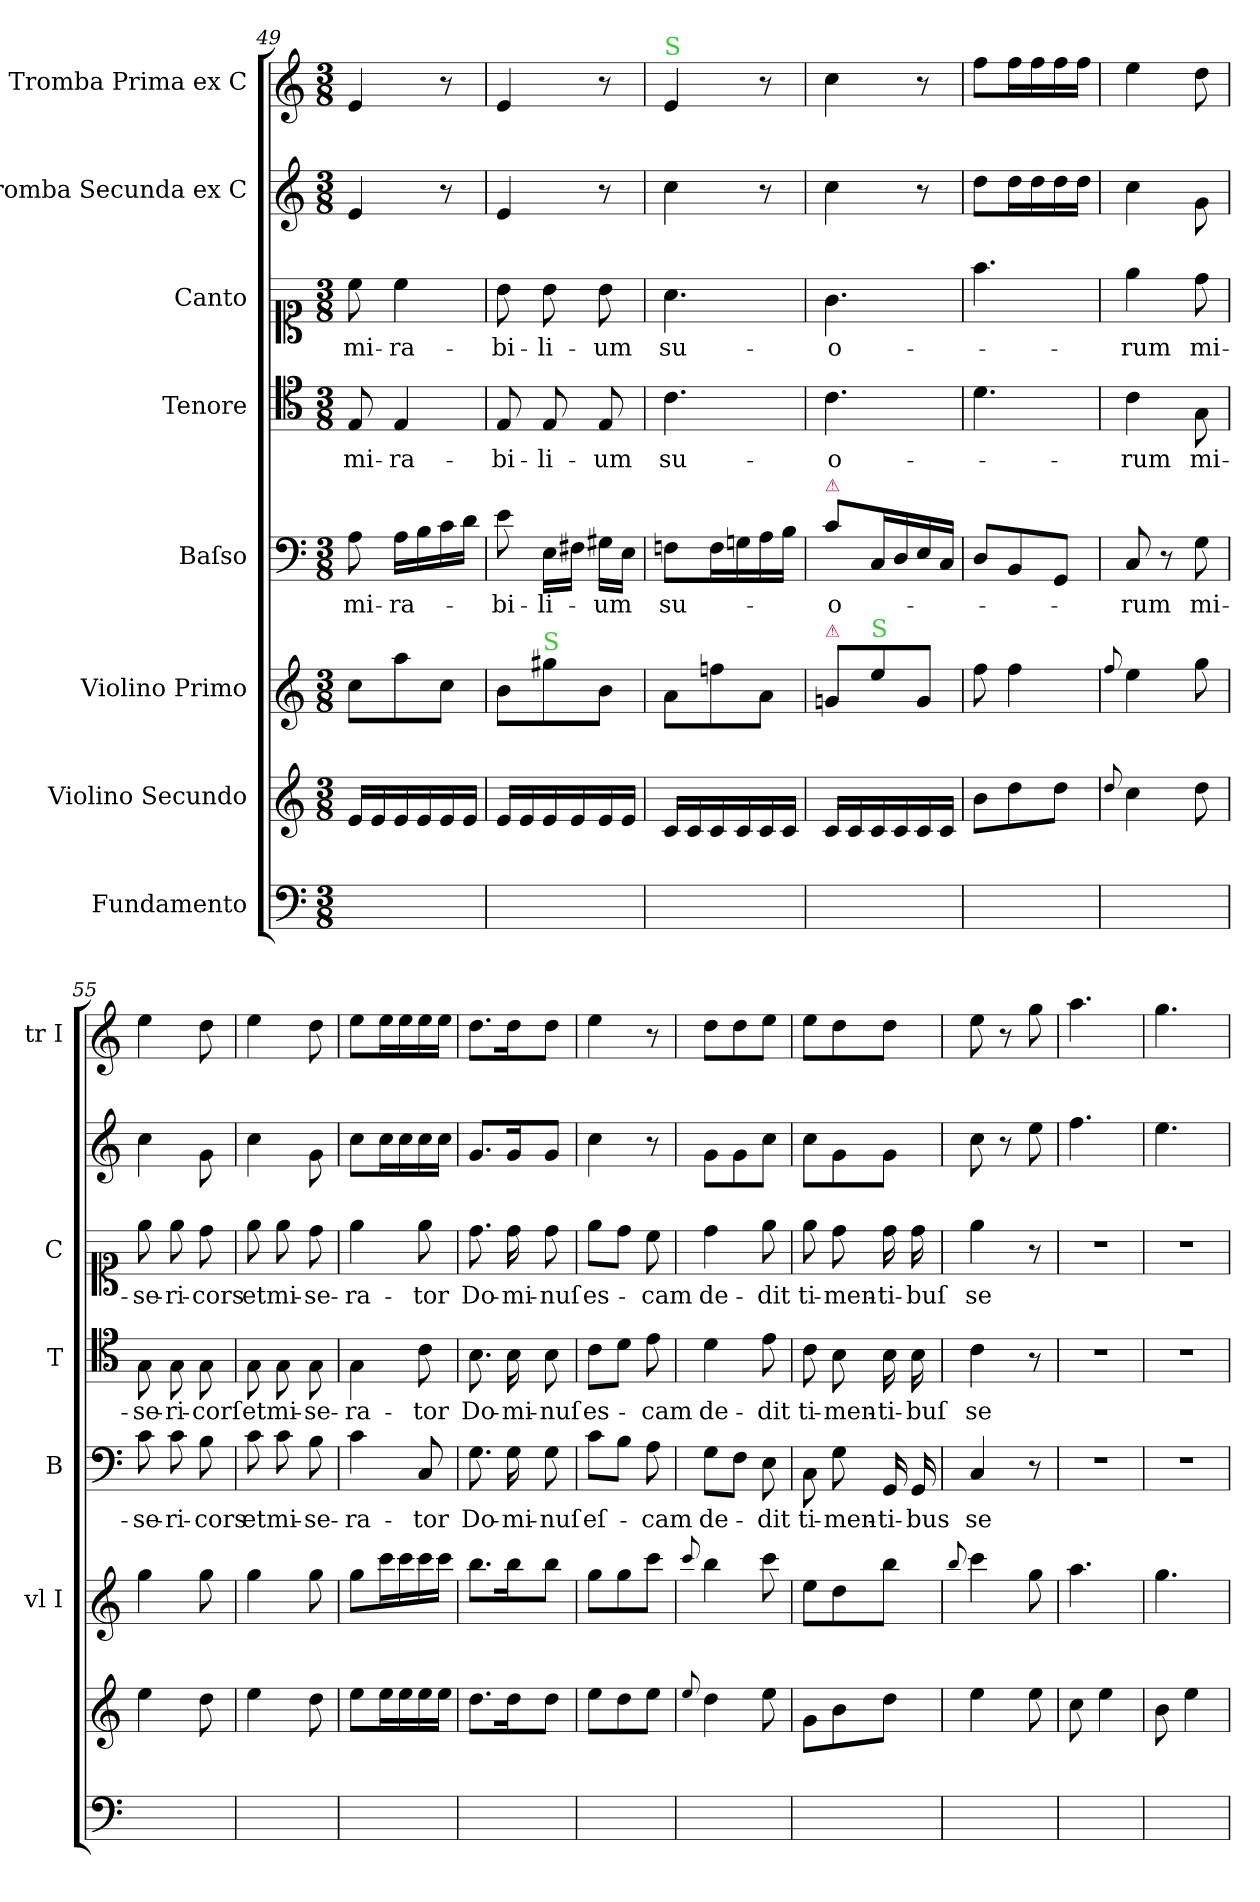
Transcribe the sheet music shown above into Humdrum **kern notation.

**kern	**kern	**kern	**kern	**text	**kern	**text	**kern	**text	**kern	**kern
*part8	*part7	*part6	*part5	*part5	*part4	*part4	*part3	*part3	*part2	*part1
*staff8	*staff7	*staff6	*staff5	*staff5	*staff4	*staff4	*staff3	*staff3	*staff2	*staff1
*I"Fundamento	*I"Violino Secundo	*I"Violino Primo	*I"Baſso	*	*I"Tenore	*	*I"Canto	*	*I"Tromba Secunda ex C	*I"Tromba Prima ex C
*	*	*I'vl I	*I'B	*	*I'T	*	*I'C	*	*	*I'tr I
*clefF4	*clefG2	*clefG2	*clefF4	*	*clefC4	*	*clefC1	*	*clefG2	*clefG2
*k[]	*k[]	*k[]	*k[]	*	*k[]	*	*k[]	*	*k[]	*k[]
*C:	*C:	*C:	*C:	*	*C:	*	*C:	*	*C:	*C:
*M3/8	*M3/8	*M3/8	*M3/8	*	*M3/8	*	*M3/8	*	*M3/8	*M3/8
=49	=49	=49	=49	=49	=49	=49	=49	=49	=49	=49
4.ryy	16e/LL	8cc\L	8A\	mi-	8E/	mi-	8cc\	mi-	4e/	4e/
.	16e/	.	.	.	.	.	.	.	.	.
.	16e/	8aa\	16A\LL	-ra-	4E/	-ra-	4cc\	-ra-	.	.
.	16e/	.	16B\	.	.	.	.	.	.	.
.	16e/	8cc\J	16c\	.	.	.	.	.	8r	8r
.	16e/JJ	.	16d\JJ	.	.	.	.	.	.	.
=50	=50	=50	=50	=50	=50	=50	=50	=50	=50	=50
4.ryy	16e/LL	8b\L	8e\	-bi-	8E/	-bi-	8b\	-bi-	4e/	4e/
.	16e/	.	.	.	.	.	.	.	.	.
!	!	!LO:TX:a:color=limegreen:t=S	!	!	!	!	!	!	!	!
.	16e/	8gg#X\	16E\LL	-li-	8E/	-li-	8b\	-li-	.	.
.	16e/	.	16F#X\JJ	.	.	.	.	.	.	.
.	16e/	8b\J	16G#X\LL	-um	8E/	-um	8b\	-um	8r	8r
.	16e/JJ	.	16E\JJ	.	.	.	.	.	.	.
=51	=51	=51	=51	=51	=51	=51	=51	=51	=51	=51
!	!	!	!	!	!	!	!	!	!	!LO:TX:a:color=limegreen:t=S
4.ryy	16c/LL	8a\L	8Fn\L	su-	4.c\	su-	4.a\	su-	4cc\	4e/
.	16c/	.	.	.	.	.	.	.	.	.
.	16c/	8ffn\	16F\L	.	.	.	.	.	.	.
.	16c/	.	16Gn\	.	.	.	.	.	.	.
.	16c/	8a\J	16A\	.	.	.	.	.	8r	8r
.	16c/JJ	.	16B\JJ	.	.	.	.	.	.	.
=52	=52	=52	=52	=52	=52	=52	=52	=52	=52	=52
!	!	!	!LO:TX:a:color=crimson:t=⚠	!	!	!	!	!	!	!
!	!	!LO:TX:a:color=crimson:t=⚠	!	!	!	!	!	!	!	!
4.ryy	16c/LL	8gn/L	8c\L	-o-	4.c\	-o-	4.g\	-o-	4cc\	4cc\
.	16c/	.	.	.	.	.	.	.	.	.
!	!	!LO:TX:a:color=limegreen:t=S	!	!	!	!	!	!	!	!
.	16c/	8ee\	16C/L	.	.	.	.	.	.	.
.	16c/	.	16D/	.	.	.	.	.	.	.
.	16c/	8g/J	16E/	.	.	.	.	.	8r	8r
.	16c/JJ	.	16C/JJ	.	.	.	.	.	.	.
=53	=53	=53	=53	=53	=53	=53	=53	=53	=53	=53
4.ryy	8b\L	8ff\	8D/L	.	4.d\	.	4.ff\	.	8dd\L	8ff\L
.	8dd\	4ff\	8BB/	.	.	.	.	.	16dd\L	16ff\L
.	.	.	.	.	.	.	.	.	16dd\	16ff\
.	8dd\J	.	8GG/J	.	.	.	.	.	16dd\	16ff\
.	.	.	.	.	.	.	.	.	16dd\JJ	16ff\JJ
=54	=54	=54	=54	=54	=54	=54	=54	=54	=54	=54
.	8qqdd/	8qqff/	.	.	.	.	.	.	.	.
4.ryy	4cc\	4ee\	8C/	-rum	4c\	-rum	4ee\	-rum	4cc\	4ee\
.	.	.	8r	.	.	.	.	.	.	.
.	8dd\	8gg\	8G\	mi-	8G\	mi-	8dd\	mi-	8g\	8dd\
=55	=55	=55	=55	=55	=55	=55	=55	=55	=55	=55
4.ryy	4ee\	4gg\	8c\	-se-	8G\	-se-	8ee\	-se-	4cc\	4ee\
.	.	.	8c\	-ri-	8G\	-ri-	8ee\	-ri-	.	.
.	8dd\	8gg\	8B\	-cors	8G\	-corſ	8dd\	-cors	8g\	8dd\
=56	=56	=56	=56	=56	=56	=56	=56	=56	=56	=56
4.ryy	4ee\	4gg\	8c\	et	8G\	et	8ee\	et	4cc\	4ee\
.	.	.	8c\	mi-	8G\	mi-	8ee\	mi-	.	.
.	8dd\	8gg\	8B\	-se-	8G\	-se-	8dd\	-se-	8g\	8dd\
=57	=57	=57	=57	=57	=57	=57	=57	=57	=57	=57
4.ryy	8ee\L	8gg\L	4c\	-ra-	4G\	-ra-	4ee\	-ra-	8cc\L	8ee\L
.	16ee\L	16ccc\L	.	.	.	.	.	.	16cc\L	16ee\L
.	16ee\	16ccc\	.	.	.	.	.	.	16cc\	16ee\
.	16ee\	16ccc\	8C/	-tor	8c\	-tor	8ee\	-tor	16cc\	16ee\
.	16ee\JJ	16ccc\JJ	.	.	.	.	.	.	16cc\JJ	16ee\JJ
=58	=58	=58	=58	=58	=58	=58	=58	=58	=58	=58
4.ryy	8.dd\L	8.bb\L	8.G\	Do-	8.B\	Do-	8.dd\	Do-	8.g/L	8.dd\L
.	16dd\K	16bb\K	16G\	-mi-	16B\	-mi-	16dd\	-mi-	16g/K	16dd\K
.	8dd\J	8bb\J	8G\	-nuſ	8B\	-nuſ	8dd\	-nuſ	8g/J	8dd\J
=59	=59	=59	=59	=59	=59	=59	=59	=59	=59	=59
4.ryy	8ee\L	8gg\L	8c\L	eſ-	8c\L	es-	8ee\L	es-	4cc\	4ee\
.	8dd\	8gg\	8B\J	.	8d\J	.	8dd\J	.	.	.
.	8ee\J	8ccc\J	8A\	-cam	8e\	-cam	8cc\	-cam	8r	8r
=60	=60	=60	=60	=60	=60	=60	=60	=60	=60	=60
.	8qqee/	8qqccc/	.	.	.	.	.	.	.	.
4.ryy	4dd\	4bb\	8G\L	de-	4d\	de-	4dd\	de-	8g\L	8dd\L
.	.	.	8F\J	.	.	.	.	.	8g\	8dd\
.	8ee\	8ccc\	8E\	-dit	8e\	-dit	8ee\	-dit	8cc\J	8ee\J
=61	=61	=61	=61	=61	=61	=61	=61	=61	=61	=61
4.ryy	8g\L	8ee\L	8C\	ti-	8c\	ti-	8ee\	ti-	8cc\L	8ee\L
.	8b\	8dd\	8G\	-men-	8B\	-men-	8dd\	-men-	8g\	8dd\
.	8dd\J	8bb\J	16GG/	-ti-	16B\	-ti-	16dd\	-ti-	8g\J	8dd\J
.	.	.	16GG/	-bus	16B\	-buſ	16dd\	-buſ	.	.
=62	=62	=62	=62	=62	=62	=62	=62	=62	=62	=62
.	.	8qqbb/	.	.	.	.	.	.	.	.
4.ryy	4ee\	4ccc\	4C/	se	4c\	se	4ee\	se	8cc\	8ee\
.	.	.	.	.	.	.	.	.	8r	8r
.	8ee\	8gg\	8r	.	8r	.	8r	.	8ee\	8gg\
=63	=63	=63	=63	=63	=63	=63	=63	=63	=63	=63
4.ryy	8cc\	4.aa\	4.r	.	4.r	.	4.r	.	4.ff\	4.aa\
.	4ee\	.	.	.	.	.	.	.	.	.
=64	=64	=64	=64	=64	=64	=64	=64	=64	=64	=64
4.ryy	8b\	4.gg\	4.r	.	4.r	.	4.r	.	4.ee\	4.gg\
.	4ee\	.	.	.	.	.	.	.	.	.
=	=	=	=	=	=	=	=	=	=	=
*-	*-	*-	*-	*-	*-	*-	*-	*-	*-	*-
